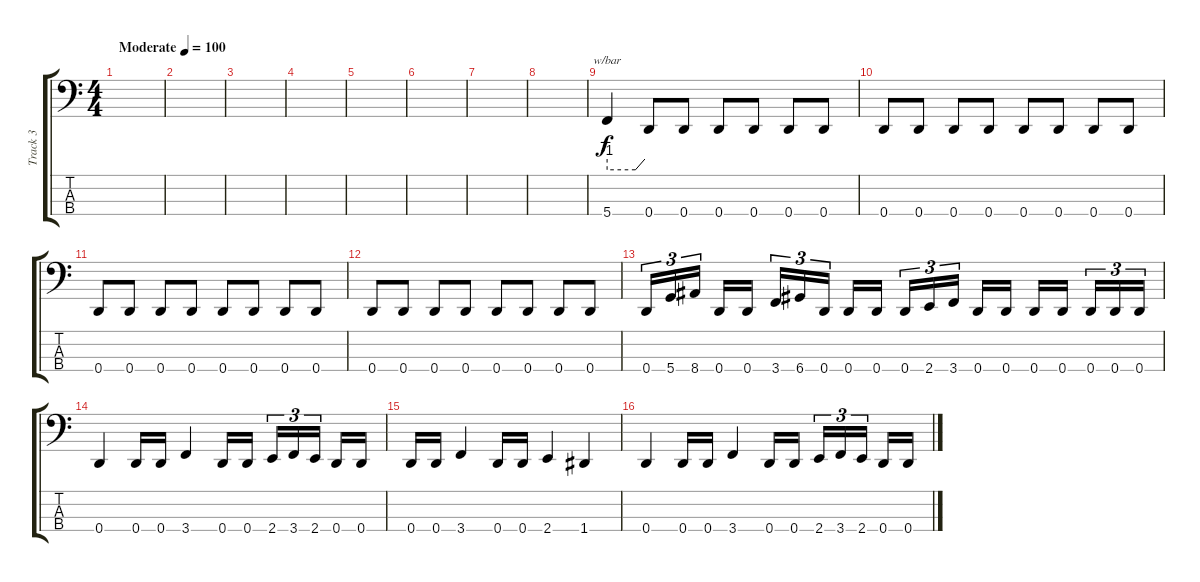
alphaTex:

\track ("Track 3" "Track 3") {instrument electricbasspick}
\staff {score tabs}
\tuning (F2 C2 G1 D1) {hide}
\ts (4 4)
\tempo (100 "Moderate")
\clef f4
\ks c
|
|
|
|
|
|
|
|
5.4.4{tbe (custom default 0 -4 45 -4 60 0)} 0.4.8 0.4.8 0.4.8 0.4.8 0.4.8 0.4.8 |
0.4.8 0.4.8 0.4.8 0.4.8 0.4.8 0.4.8 0.4.8 0.4.8 |
0.4.8 0.4.8 0.4.8 0.4.8 0.4.8 0.4.8 0.4.8 0.4.8 |
0.4.8 0.4.8 0.4.8 0.4.8 0.4.8 0.4.8 0.4.8 0.4.8 |
0.4.16{tu (3 2)} 5.4.16{tu (3 2)} 8.4.16{tu (3 2) beam splitsecondary} 0.4.16 0.4.16 3.4.16{tu (3 2)} 6.4.16{tu (3 2)} 0.4.16{tu (3 2) beam splitsecondary} 0.4.16 0.4.16 0.4.16{tu (3 2)} 2.4.16{tu (3 2)} 3.4.16{tu (3 2) beam splitsecondary} 0.4.16 0.4.16 0.4.16 0.4.16{beam splitsecondary} 0.4.16{tu (3 2)} 0.4.16{tu (3 2)} 0.4.16{tu (3 2)} |
0.4.4 0.4.16 0.4.16 3.4.4 0.4.16 0.4.16 2.4.16{tu (3 2)} 3.4.16{tu (3 2)} 2.4.16{tu (3 2) beam splitsecondary} 0.4.16 0.4.16 |
0.4.16 0.4.16 3.4.4 0.4.16 0.4.16 2.4.4 1.4.4 |
0.4.4 0.4.16 0.4.16 3.4.4 0.4.16 0.4.16 2.4.16{tu (3 2)} 3.4.16{tu (3 2)} 2.4.16{tu (3 2) beam splitsecondary} 0.4.16 0.4.16
